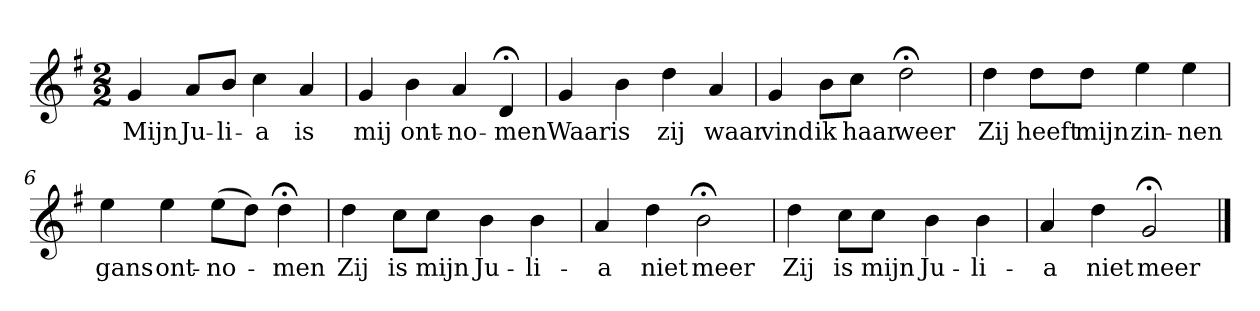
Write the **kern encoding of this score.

**kern	**text
*part1	*part1
*staff1	*staff1
*k[f#]	*
*G:	*
*M2/2	*
*MM120	*
=1	=1
4g	Mijn
8aL	Ju-
8bJ	-li-
4cc	-a
4a	is
=2	=2
4g	mij
4b	ont-
4a	-no-
4d;<	-men
=3	=3
4g	Waar
4b	is
4dd	zij
4a	waar
=4	=4
4g	vind
8bL	ik
8ccJ	haar
2dd;<	weer
=5	=5
4dd	Zij
8ddL	heeft
8ddJ	mijn
4ee	zin-
4ee	-nen
=6	=6
4ee	gans
4ee	ont-
(8eeL	-no-
8ddJ)	.
4dd;<	-men
=7	=7
4dd	Zij
8ccL	is
8ccJ	mijn
4b	Ju-
4b	-li-
=8	=8
4a	-a
4dd	niet
2b;<	meer
=9	=9
4dd	Zij
8ccL	is
8ccJ	mijn
4b	Ju-
4b	-li-
=10	=10
4a	-a
4dd	niet
2g;<	meer
==	==
*-	*-
